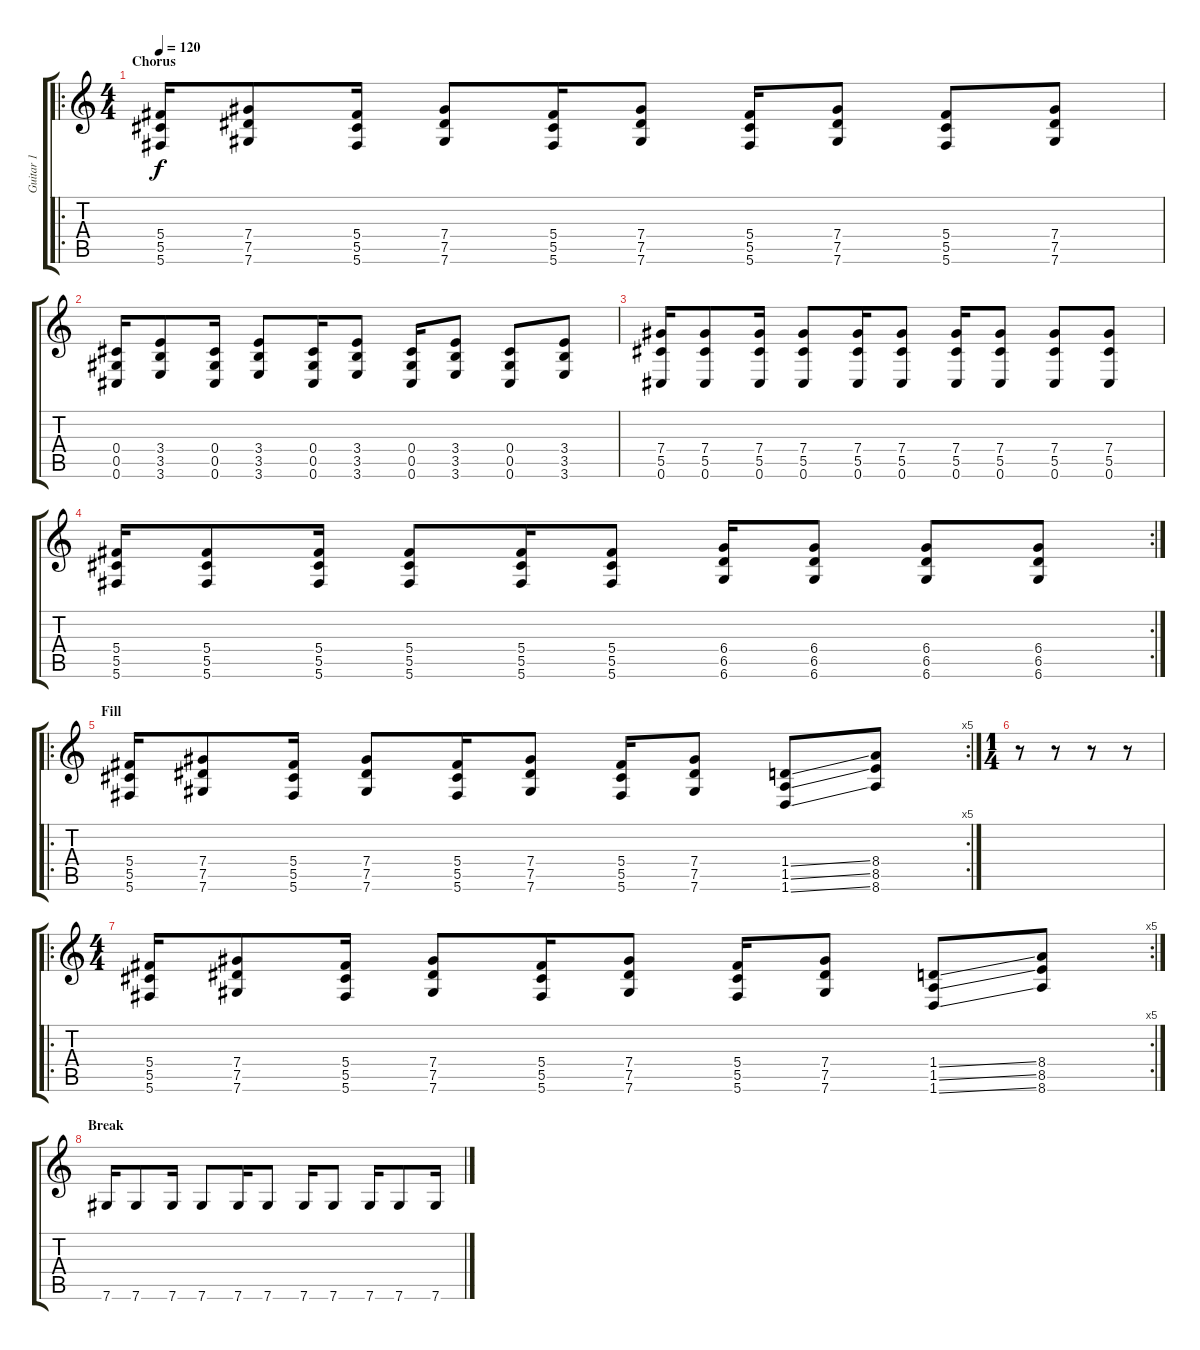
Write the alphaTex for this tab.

\track ("Guitar 1" "Guitar 1") {instrument overdrivenguitar}
\staff {score tabs}
\tuning (Eb4 Bb3 Gb3 Db3 Ab2 Db2) {hide}
\ro
\ts (4 4)
\section ("" "Chorus")
\tempo 120
\clef g2
\ks c
(5.4 5.5 5.6).16{dy f} (7.4 7.5 7.6).8 (5.4 5.5 5.6).16 (7.4 7.5 7.6).8 (5.4 5.5 5.6).16 (7.4 7.5 7.6).8 (5.4 5.5 5.6).16 (7.4 7.5 7.6).8 (5.4 5.5 5.6).8 (7.4 7.5 7.6).8 |
(0.4 0.5 0.6).16 (3.4 3.5 3.6).8 (0.4 0.5 0.6).16 (3.4 3.5 3.6).8 (0.4 0.5 0.6).16 (3.4 3.5 3.6).8 (0.4 0.5 0.6).16 (3.4 3.5 3.6).8 (0.4 0.5 0.6).8 (3.4 3.5 3.6).8 |
(7.4 5.5 0.6).16 (7.4 5.5 0.6).8 (7.4 5.5 0.6).16 (7.4 5.5 0.6).8 (7.4 5.5 0.6).16 (7.4 5.5 0.6).8 (7.4 5.5 0.6).16 (7.4 5.5 0.6).8 (7.4 5.5 0.6).8 (7.4 5.5 0.6).8 |
\rc 2
(5.4 5.5 5.6).16 (5.4 5.5 5.6).8 (5.4 5.5 5.6).16 (5.4 5.5 5.6).8 (5.4 5.5 5.6).16 (5.4 5.5 5.6).8 (6.4 6.5 6.6).16 (6.4 6.5 6.6).8 (6.4 6.5 6.6).8 (6.4 6.5 6.6).8 |
\ro
\rc 5
\section ("" "Fill")
(5.4 5.5 5.6).16 (7.4 7.5 7.6).8 (5.4 5.5 5.6).16 (7.4 7.5 7.6).8 (5.4 5.5 5.6).16 (7.4 7.5 7.6).8 (5.4 5.5 5.6).16 (7.4 7.5 7.6).8 (1.4{ss} 1.5{ss} 1.6{ss}).8 (8.4 8.5 8.6).8 |
\ts (1 4)
r.8 r.8 r.8 r.8 |
\ro
\rc 5
\ts (4 4)
(5.4 5.5 5.6).16 (7.4 7.5 7.6).8 (5.4 5.5 5.6).16 (7.4 7.5 7.6).8 (5.4 5.5 5.6).16 (7.4 7.5 7.6).8 (5.4 5.5 5.6).16 (7.4 7.5 7.6).8 (1.4{ss} 1.5{ss} 1.6{ss}).8 (8.4 8.5 8.6).8 |
\section ("" "Break")
7.6.16 7.6.8 7.6.16 7.6.8 7.6.16 7.6.8 7.6.16 7.6.8 7.6.16 7.6.8 7.6.16
